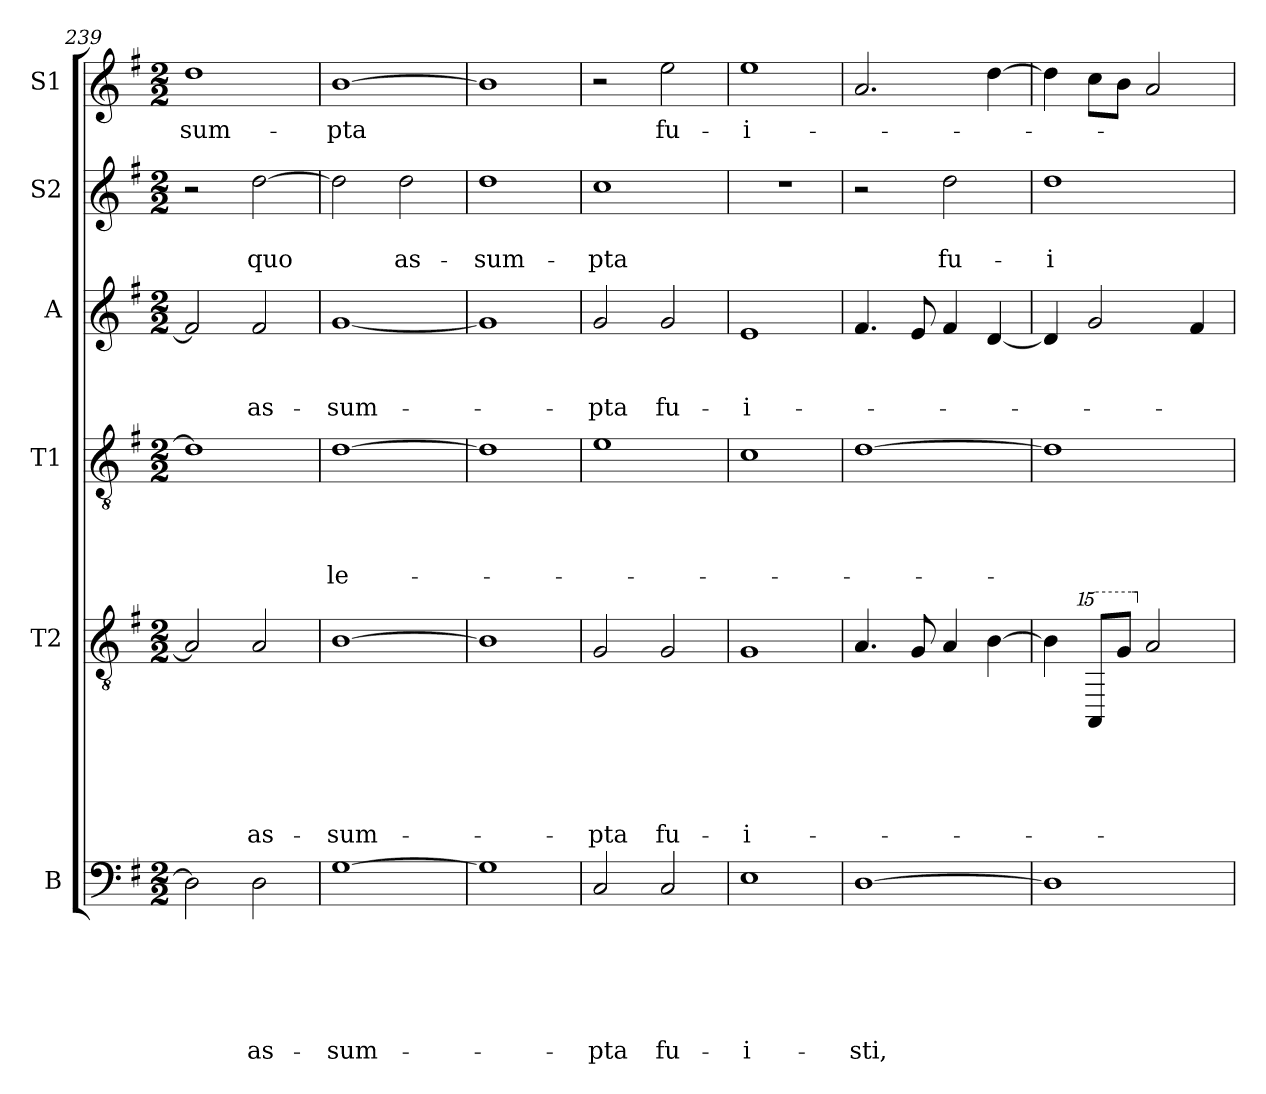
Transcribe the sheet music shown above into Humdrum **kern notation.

**kern	**text	**text	**text	**text	**text	**text	**kern	**text	**text	**text	**text	**text	**kern	**text	**text	**text	**text	**kern	**text	**text	**text	**kern	**text	**text	**kern	**text
*part6	*part6	*part6	*part6	*part6	*part6	*part6	*part5	*part5	*part5	*part5	*part5	*part5	*part4	*part4	*part4	*part4	*part4	*part3	*part3	*part3	*part3	*part2	*part2	*part2	*part1	*part1
*staff6	*staff6	*staff6	*staff6	*staff6	*staff6	*staff6	*staff5	*staff5	*staff5	*staff5	*staff5	*staff5	*staff4	*staff4	*staff4	*staff4	*staff4	*staff3	*staff3	*staff3	*staff3	*staff2	*staff2	*staff2	*staff1	*staff1
*I"B	*	*	*	*	*	*	*I"T2	*	*	*	*	*	*I"T1	*	*	*	*	*I"A	*	*	*	*I"S2	*	*	*I"S1	*
*I'B	*	*	*	*	*	*	*I'T2	*	*	*	*	*	*I'T1	*	*	*	*	*I'A	*	*	*	*I'S2	*	*	*I'S1	*
*clefF4	*	*	*	*	*	*	*clefGv2	*	*	*	*	*	*clefGv2	*	*	*	*	*clefG2	*	*	*	*clefG2	*	*	*clefG2	*
*k[f#]	*	*	*	*	*	*	*k[f#]	*	*	*	*	*	*k[f#]	*	*	*	*	*k[f#]	*	*	*	*k[f#]	*	*	*k[f#]	*
*G:	*	*	*	*	*	*	*G:	*	*	*	*	*	*G:	*	*	*	*	*G:	*	*	*	*G:	*	*	*G:	*
*M2/2	*	*	*	*	*	*	*M2/2	*	*	*	*	*	*M2/2	*	*	*	*	*M2/2	*	*	*	*M2/2	*	*	*M2/2	*
=239	=239	=239	=239	=239	=239	=239	=239	=239	=239	=239	=239	=239	=239	=239	=239	=239	=239	=239	=239	=239	=239	=239	=239	=239	=239	=239
!	!	!	!	!	!	!	!	!	!	!	!	!	!	!	!	!	!	!	!	!	!	!	!	!	!	!LO:LY:b
2D\]	.	.	.	.	.	.	2A/]	.	.	.	.	.	1d]	.	.	.	.	2f#/]	.	.	.	2r	.	.	1dd	-sum-
!	!	!	!	!	!	!LO:LY:b	!	!	!	!	!	!LO:LY:b	!	!	!	!	!	!	!	!	!LO:LY:b	!	!	!LO:LY:b	!	!
2D\	.	.	.	.	.	as-	2A/	.	.	.	.	as-	.	.	.	.	.	2f#/	.	.	as-	[<2dd\	.	quo	.	.
!!LO:LB:g=z
=240	=240	=240	=240	=240	=240	=240	=240	=240	=240	=240	=240	=240	=240	=240	=240	=240	=240	=240	=240	=240	=240	=240	=240	=240	=240	=240
!	!	!	!	!	!	!LO:LY:b	!	!	!	!	!	!LO:LY:b	!	!	!	!	!LO:LY:b	!	!	!	!LO:LY:b	!	!	!	!	!LO:LY:b
[>1G	.	.	.	.	.	-sum-	[>1B	.	.	.	.	-sum-	[>1d	.	.	.	-le-	[<1g	.	.	-sum-	2dd\]	.	.	[>1b	-pta
!	!	!	!	!	!	!	!	!	!	!	!	!	!	!	!	!	!	!	!	!	!	!	!	!LO:LY:b	!	!
.	.	.	.	.	.	.	.	.	.	.	.	.	.	.	.	.	.	.	.	.	.	2dd\	.	as-	.	.
=241	=241	=241	=241	=241	=241	=241	=241	=241	=241	=241	=241	=241	=241	=241	=241	=241	=241	=241	=241	=241	=241	=241	=241	=241	=241	=241
!	!	!	!	!	!	!	!	!	!	!	!	!	!	!	!	!	!	!	!	!	!	!	!	!LO:LY:b	!	!
1G]	.	.	.	.	.	.	1B]	.	.	.	.	.	1d]	.	.	.	.	1g]	.	.	.	1dd	.	-sum-	1b]	.
=242	=242	=242	=242	=242	=242	=242	=242	=242	=242	=242	=242	=242	=242	=242	=242	=242	=242	=242	=242	=242	=242	=242	=242	=242	=242	=242
!	!	!	!	!	!	!LO:LY:b	!	!	!	!	!	!LO:LY:b	!	!	!	!	!	!	!	!	!LO:LY:b	!	!	!LO:LY:b	!	!
2C/	.	.	.	.	.	-pta	2G/	.	.	.	.	-pta	1e	.	.	.	.	2g/	.	.	-pta	1cc	.	-pta	2r	.
!	!	!	!	!	!	!LO:LY:b	!	!	!	!	!	!LO:LY:b	!	!	!	!	!	!	!	!	!LO:LY:b	!	!	!	!	!LO:LY:b
2C/	.	.	.	.	.	fu-	2G/	.	.	.	.	fu-	.	.	.	.	.	2g/	.	.	fu-	.	.	.	2ee\	fu-
=243	=243	=243	=243	=243	=243	=243	=243	=243	=243	=243	=243	=243	=243	=243	=243	=243	=243	=243	=243	=243	=243	=243	=243	=243	=243	=243
!	!	!	!	!	!	!LO:LY:b:rj	!	!	!	!	!	!LO:LY:b:rj	!	!	!	!	!	!	!	!	!LO:LY:b:rj	!	!	!	!	!LO:LY:b:rj
1E	.	.	.	.	.	-i-	1G	.	.	.	.	-i-	1c	.	.	.	.	1e	.	.	-i-	1r	.	.	1ee	-i-
=244	=244	=244	=244	=244	=244	=244	=244	=244	=244	=244	=244	=244	=244	=244	=244	=244	=244	=244	=244	=244	=244	=244	=244	=244	=244	=244
!	!	!	!	!	!	!LO:LY:b	!	!	!	!	!	!	!	!	!	!	!	!	!	!	!	!	!	!	!	!
[>1D	.	.	.	.	.	-sti,	4.A/	.	.	.	.	.	[>1d	.	.	.	.	4.f#/	.	.	.	2r	.	.	2.a/	.
.	.	.	.	.	.	.	8G/	.	.	.	.	.	.	.	.	.	.	8e/	.	.	.	.	.	.	.	.
!	!	!	!	!	!	!	!	!	!	!	!	!	!	!	!	!	!	!	!	!	!	!	!	!LO:LY:b	!	!
.	.	.	.	.	.	.	4A/	.	.	.	.	.	.	.	.	.	.	4f#/	.	.	.	2dd\	.	fu-	.	.
.	.	.	.	.	.	.	[>4B\	.	.	.	.	.	.	.	.	.	.	[<4d/	.	.	.	.	.	.	[>4dd\	.
=245	=245	=245	=245	=245	=245	=245	=245	=245	=245	=245	=245	=245	=245	=245	=245	=245	=245	=245	=245	=245	=245	=245	=245	=245	=245	=245
!	!	!	!	!	!	!	!	!	!	!	!	!	!	!	!	!	!	!	!	!	!	!	!	!LO:LY:b:rj	!	!
1D]	.	.	.	.	.	.	4B\]	.	.	.	.	.	1d]	.	.	.	.	4d/]	.	.	.	1dd	.	-i-	4dd\]	.
*	*	*	*	*	*	*	*15ma	*	*	*	*	*	*	*	*	*	*	*	*	*	*	*	*	*	*	*
.	.	.	.	.	.	.	8A/L	.	.	.	.	.	.	.	.	.	.	2g/	.	.	.	.	.	.	8cc\L	.
.	.	.	.	.	.	.	8gg/J	.	.	.	.	.	.	.	.	.	.	.	.	.	.	.	.	.	8b\J	.
*	*	*	*	*	*	*	*X15ma	*	*	*	*	*	*	*	*	*	*	*	*	*	*	*	*	*	*	*
.	.	.	.	.	.	.	2A/	.	.	.	.	.	.	.	.	.	.	.	.	.	.	.	.	.	2a/	.
.	.	.	.	.	.	.	.	.	.	.	.	.	.	.	.	.	.	4f#/	.	.	.	.	.	.	.	.
=	=	=	=	=	=	=	=	=	=	=	=	=	=	=	=	=	=	=	=	=	=	=	=	=	=	=
*-	*-	*-	*-	*-	*-	*-	*-	*-	*-	*-	*-	*-	*-	*-	*-	*-	*-	*-	*-	*-	*-	*-	*-	*-	*-	*-
